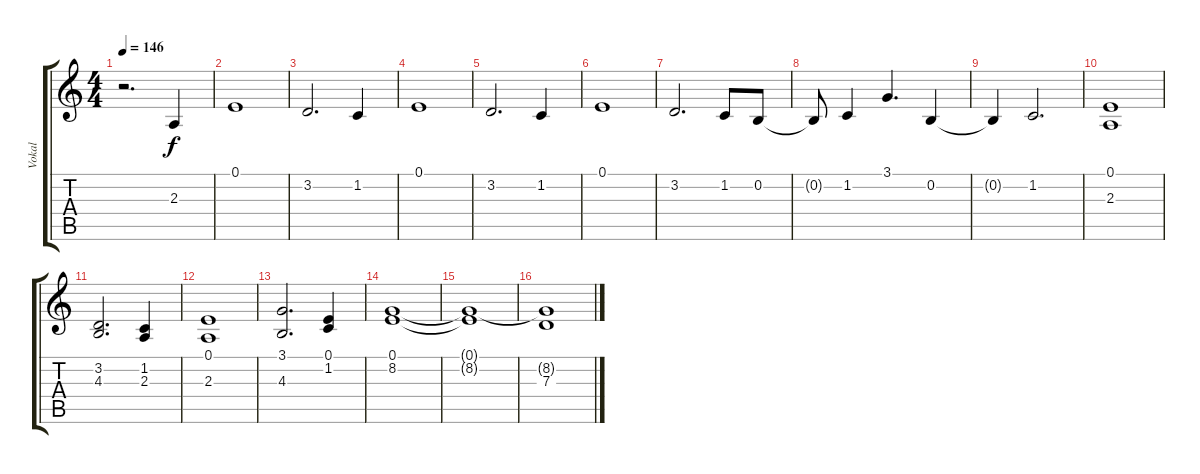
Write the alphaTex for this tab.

\track ("Vokal" "Vokal") {instrument choiraahs}
\staff {score tabs}
\tuning (E4 B3 G3 D3 A2 E2) {hide}
\ts (4 4)
\tempo 146
\clef g2
\ks c
r.2{d dy f} 2.3.4 |
0.1.1 |
3.2.2{d} 1.2.4 |
0.1.1 |
3.2.2{d} 1.2.4 |
0.1.1 |
3.2.2{d} 1.2.8 0.2.8 |
0.2{t}.8 1.2.4 3.1.4{d} 0.2.4 |
0.2{t}.4 1.2.2{d} |
(0.1 2.3).1 |
(3.2 4.3).2{d} (1.2 2.3).4 |
(0.1 2.3).1 |
(3.1 4.3).2{d} (0.1 1.2).4 |
(0.1 8.2).1 |
(0.1{t} 8.2{t}).1 |
(8.2{t} 7.3).1
